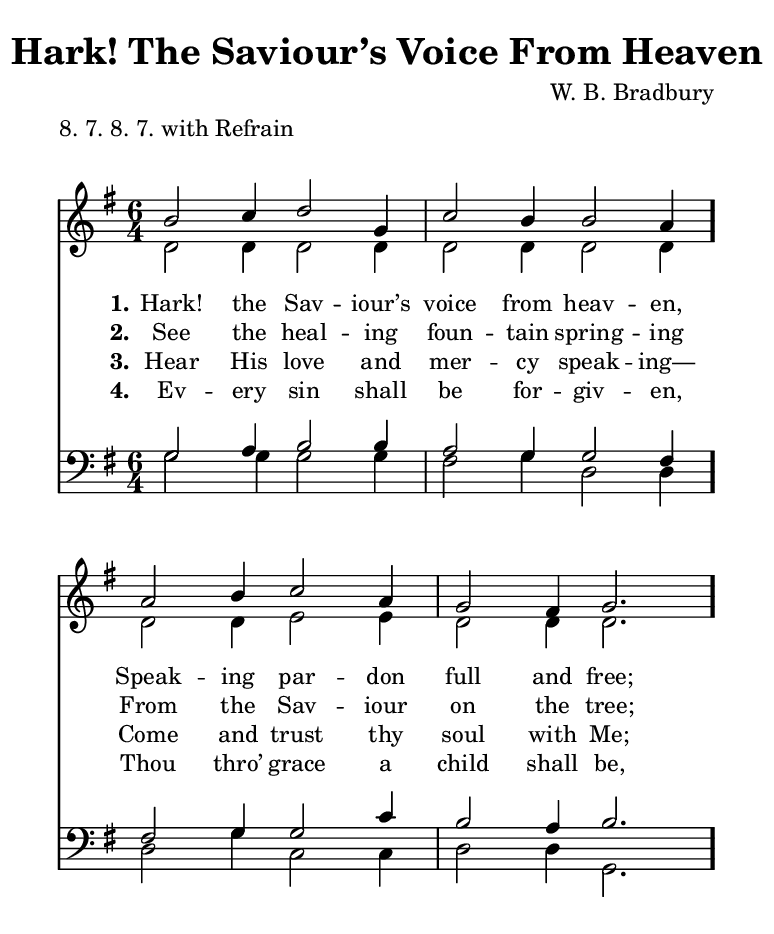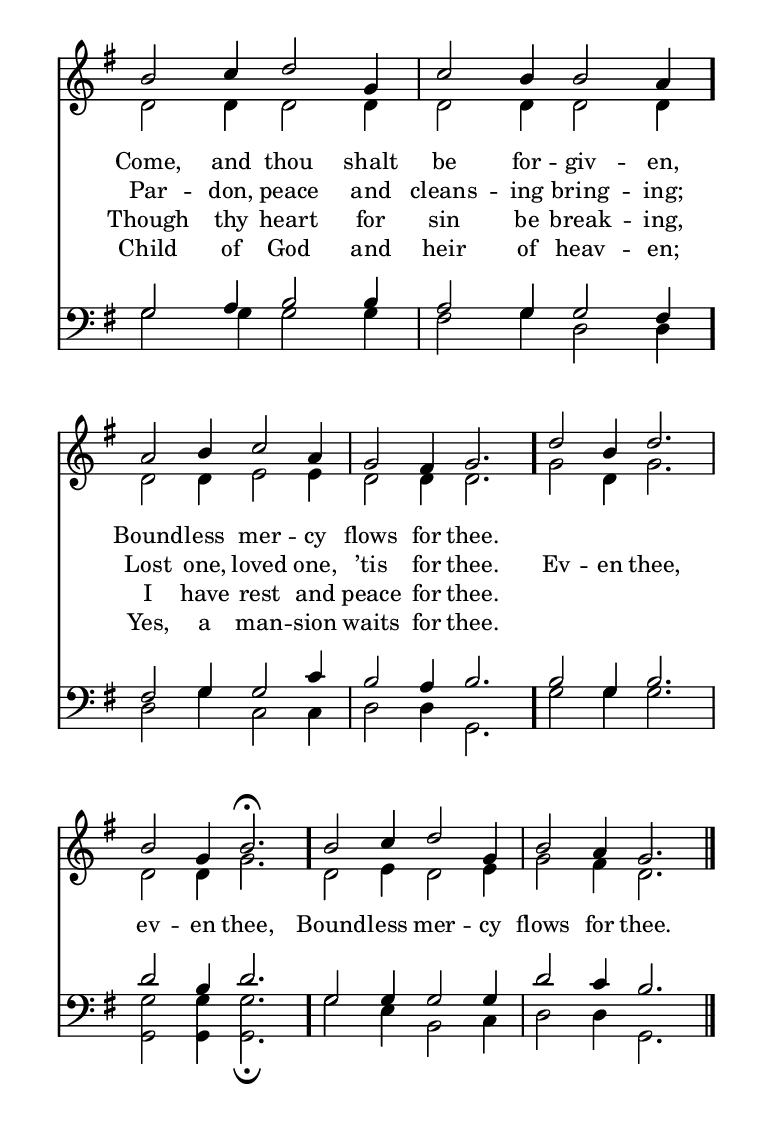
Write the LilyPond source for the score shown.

\include "common/global.ily"
\paper {
  \include "common/paper.ily"
  ragged-bottom = ##t
  ragged-last-bottom = ##t
  systems-per-page = ##f
  %page-count = ##f
}

\header{
  hymnnumber = "86"
  title = "Hark! The Saviour’s Voice From Heaven"
  tunename = "Even Me"
  meter = "8. 7. 8. 7. with Refrain"
  %poet = ""
  composer = "W. B. Bradbury"
  %copyright = ""
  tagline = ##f
}

% for fermata in MIDI
ta = { \tempo 4=140 }
tb = { \tempo 4=70  }

patternAA = { \ta c2 c4 }

patternBA = { \ta c2 c4 c2 c4 | c2 c4 c2. }

patternCA = { \ta c2 c4 c2. | c2 c4 \tb c2. \ta }

global = {
  \include "common/overrides.ily"
  \override Staff.TimeSignature.style = #'()
  \time 6/4
  \override Score.MetronomeMark.transparent = ##t % hide all fermata changes too
  \ta
  \key g \major
  %\partial 4
  \autoBeamOff
}

notesSoprano = {
\global
\relative c'' {

  \changePitch \patternAA { b c d g, | c b b a }
  \changePitch \patternBA { a b c a | g fis g }
  \changePitch \patternAA { b c d g, | c b b a }
  \changePitch \patternBA { a b c a | g fis g }

  \changePitch \patternCA { d' b d | b g b \fermata }
  \changePitch \patternBA { b c d g, | b a g }

  \bar "|."

}
}

notesAlto = {
\global
\relative e' {

  \changePitch \patternAA { d d d d | d d d d }
  \changePitch \patternBA { d d e e | d d d }
  \changePitch \patternAA { d d d d | d d d d }
  \changePitch \patternBA { d d e e | d d d }

  \changePitch \patternCA { g d g | d d g }
  \changePitch \patternBA { d e d e | g fis d }

}
}

notesTenor = {
\global
\relative a {

  \changePitch \patternAA { g a b b | a g g fis }
  \changePitch \patternBA { fis g g c | b a b }
  \changePitch \patternAA { g a b b | a g g fis }
  \changePitch \patternBA { fis g g c | b a b }

  \changePitch \patternCA { b g b | d b d }
  \changePitch \patternBA { g, g g g | d' c b }

}
}

notesBass = {
\global
\relative f {

  \changePitch \patternAA { g g g g | fis g d d }
  \changePitch \patternBA { d | g c, c | d d g, }
  \changePitch \patternAA { g' g g g | fis g d d }
  \changePitch \patternBA { d g c, c | d d g, }

  \changePitch \patternCA { g' g g | < g g, > < g g, > < g g, > \fermata }
  \changePitch \patternBA { g e b c | d d g, }

}
}

Refrain = \lyricmode {

Ev -- en thee, ev -- en thee, \bar "."
Bound -- less mer -- cy flows for thee.

}

wordsA = \lyricmode {
\set stanza = "1."

Hark! the Sav -- iour’s voice from heav -- en, \bar "."
Speak -- ing par -- don full and free; \bar "."
Come, and thou shalt be for -- giv -- en, \bar "."
Bound -- less mer -- cy flows for thee. \bar "."

}

wordsB = \lyricmode {
\set stanza = "2."

See the heal -- ing foun -- tain spring -- ing
From the Sav -- iour on the tree;
Par -- don, peace and cleans -- ing bring -- ing;
Lost one, loved one, ’tis for thee.

\Refrain

}

wordsC = \lyricmode {
\set stanza = "3."

Hear His love and mer -- cy speak -- ing—
Come and trust thy soul with Me;
Though thy heart for sin be break -- ing,
I have rest and peace for thee.

}

wordsD = \lyricmode {
\set stanza = "4."

Ev -- ery sin shall be for -- giv -- en,
Thou thro’ grace a child shall be,
Child of God and heir of heav -- en;
Yes, a man -- sion waits for thee.

}

\score {
  \context ChoirStaff <<
    \context Staff = upper <<
      \set ChoirStaff.systemStartDelimiter = #'SystemStartBar
      \context Voice  = sopranos { \voiceOne << \notesSoprano >> }
      \context Voice  = altos { \voiceTwo << \notesAlto >> }
      \context Lyrics = one   \lyricsto sopranos \wordsA
      \context Lyrics = two   \lyricsto sopranos \wordsB
      \context Lyrics = three \lyricsto sopranos \wordsC
      \context Lyrics = four  \lyricsto sopranos \wordsD
    >>
    \context Staff = men <<
      \clef bass
      \context Voice  = tenors { \voiceOne << \notesTenor >> }
      \context Voice  = basses { \voiceTwo << \notesBass >> }
    >>
  >>
  \layout {
    \include "common/layout.ily"
  }
  \midi{
    \include "common/midi.ily"
  }
}

\version "2.18.0"  % necessary for upgrading to future LilyPond versions.

% vi:set et ts=2 sw=2 ai nocindent syntax=lilypond:
